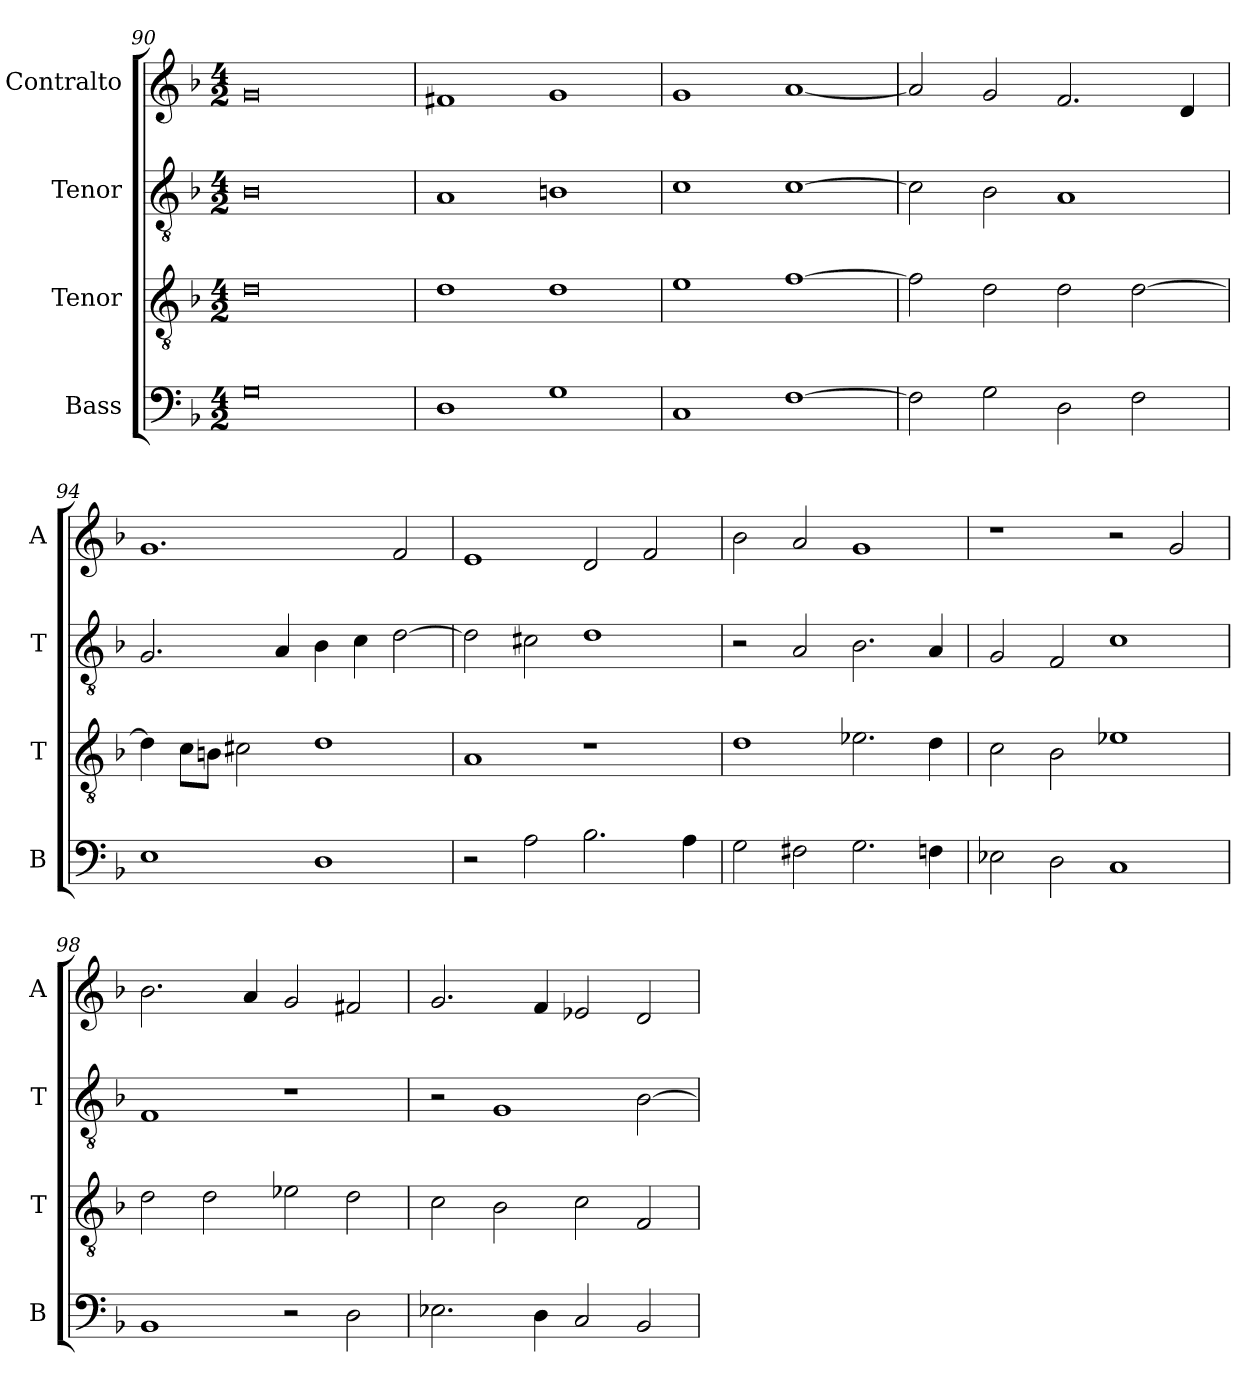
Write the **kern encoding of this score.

**kern	**kern	**kern	**kern
*part4	*part3	*part2	*part1
*staff4	*staff3	*staff2	*staff1
*I"Bass	*I"Tenor	*I"Tenor	*I"Contralto
*I'B	*I'T	*I'T	*I'A
*clefF4	*clefGv2	*clefGv2	*clefG2
*k[b-]	*k[b-]	*k[b-]	*k[b-]
*G:dor	*G:dor	*G:dor	*G:dor
*M4/2	*M4/2	*M4/2	*M4/2
=90	=90	=90	=90
0G	0d	0B-	0g
=91	=91	=91	=91
1D	1d	1A	1f#X
1G	1d	1Bn	1g
=92	=92	=92	=92
1C	1e	1c	1g
[1F	[1f	[1c	[1a
=93	=93	=93	=93
2F]	2f]	2c]	2a]
2G	2d	2B-	2g
2D	2d	1A	2.f
2F	[2d	.	.
.	.	.	4d
=94	=94	=94	=94
1E	4d]	2.G	1.g
.	8c\L	.	.
.	8Bn\J	.	.
.	2c#X	.	.
.	.	4A	.
1D	1d	4B-	.
.	.	4c	.
.	.	[2d	2f
=95	=95	=95	=95
2r	1A	2d]	1e
2A	.	2c#X	.
2.B-	1r	1d	2d
.	.	.	2f
4A	.	.	.
=96	=96	=96	=96
2G	1d	2r	2b-
2F#X	.	2A	2a
2.G	2.e-X	2.B-	1g
4Fn	4d	4A	.
=97	=97	=97	=97
2E-X	2c	2G	1r
2D	2B-	2F	.
1C	1e-X	1c	2r
.	.	.	2g
=98	=98	=98	=98
1BB-	2d	1F	2.b-
.	2d	.	.
.	.	.	4a
2r	2e-X	1r	2g
2D	2d	.	2f#X
=99	=99	=99	=99
2.E-X	2c	2r	2.g
.	2B-	1G	.
4D	.	.	4f
2C	2c	.	2e-X
2BB-	2F	[2B-	2d
=	=	=	=
*-	*-	*-	*-
